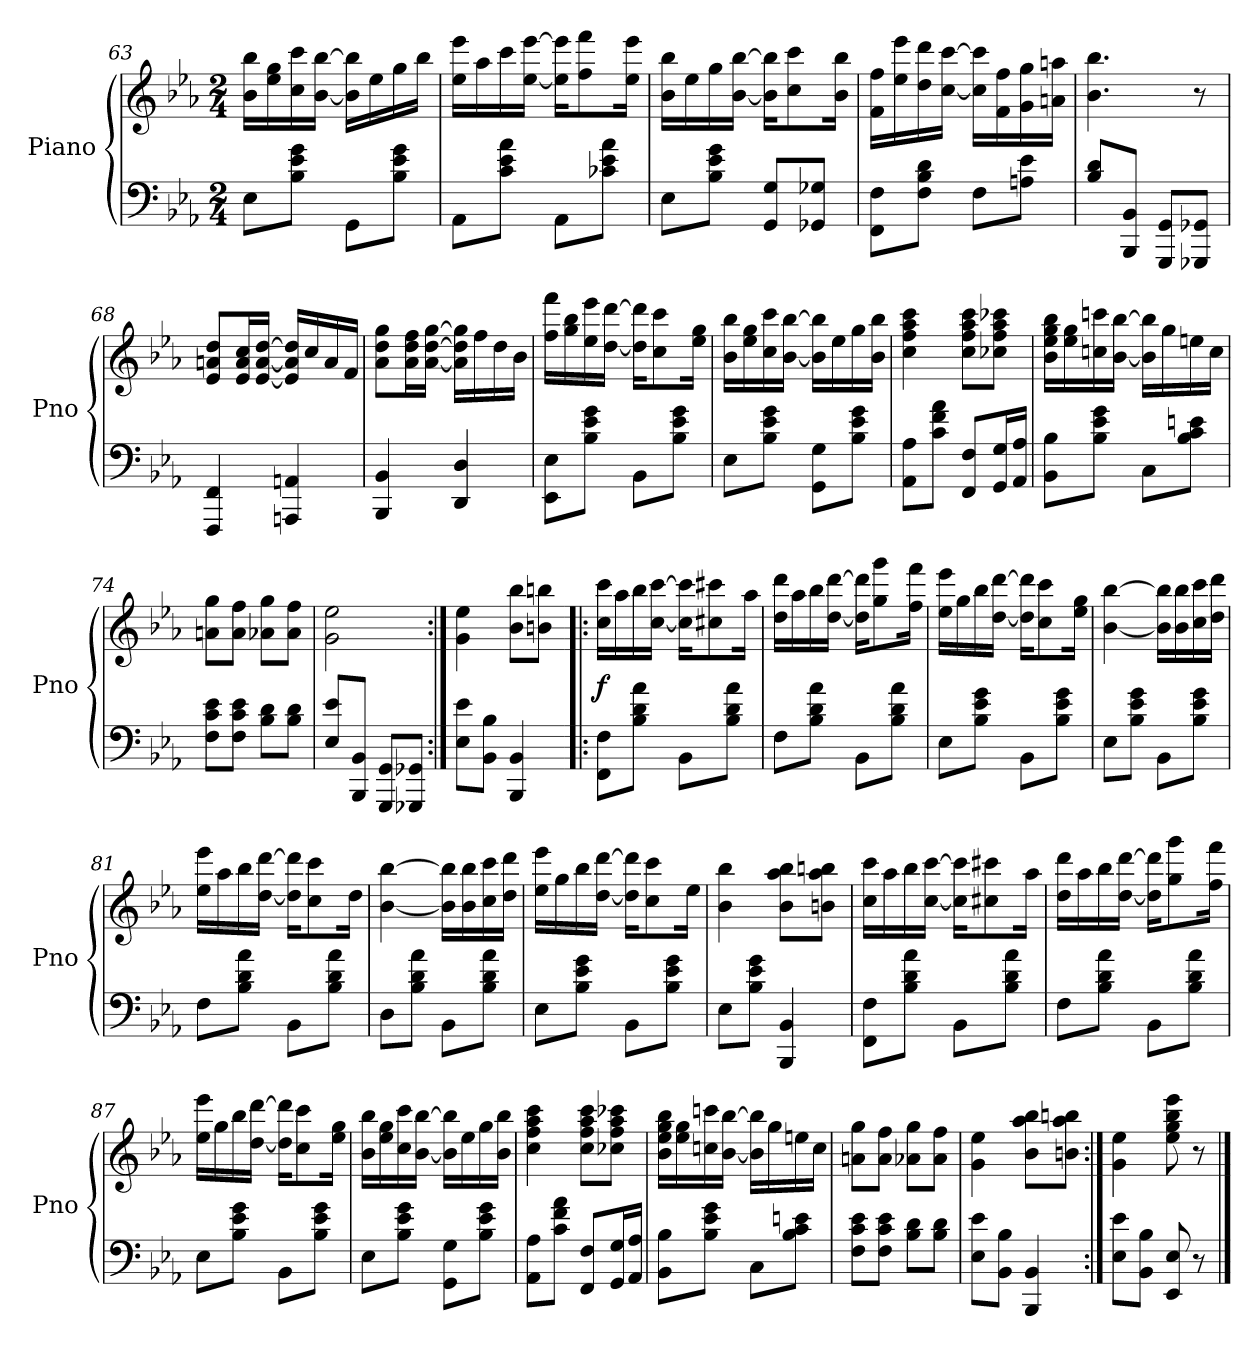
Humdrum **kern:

**kern	**kern	**dynam
*part1	*part1	*part1
*staff2	*staff1	*staff1/2
*I"Piano	*	*
*I'Pno	*	*
*clefF4	*clefG2	*
*k[b-e-a-]	*k[b-e-a-]	*
*M2/4	*M2/4	*
=63	=63	=63
8E-L	16b- 16bb-LL	.
.	16ee- 16gg	.
8B- 8e- 8gJ	16cc 16ccc	.
.	[16b- [16bb-JJ	.
8GGL	16b-] 16bb-]LL	.
.	16ee-	.
8B- 8e- 8gJ	16gg	.
.	16bb-JJ	.
=64	=64	=64
8AA-L	16ee- 16eee-LL	.
.	16aa-	.
8c 8e- 8a-J	16ccc	.
.	[16ee- [16eee-JJ	.
8AA-L	16ee-] 16eee-]KL	.
.	8ff 8fff	.
8c-X 8e- 8a-J	.	.
.	16ee- 16eee-Jk	.
=65	=65	=65
8E-L	16b- 16bb-LL	.
.	16ee-	.
8B- 8e- 8gJ	16gg	.
.	[16b- [16bb-JJ	.
8GG 8GL	16b-] 16bb-]KL	.
.	8cc 8ccc	.
8GG-X 8G-XJ	.	.
.	16b- 16bb-Jk	.
=66	=66	=66
8FF 8FL	16f 16ffLL	.
.	16ee- 16eee-	.
8F 8B- 8dJ	16dd 16ddd	.
.	[16cc [16cccJJ	.
8FL	16cc] 16ccc]LL	.
.	16f 16ff	.
8An 8e-J	16g 16gg	.
.	16an 16aanJJ	.
=67	=67	=67
8B- 8dL	4.b- 4.bb-	.
8BBB- 8BB-J	.	.
8GGG 8GGL	.	.
8GGG-X 8GG-XJ	8r	.
=68	=68	=68
4FFF 4FF	8e- 8an 8ddL	.
.	16e- 16a 16ccL	.
.	[16e- [16a [16ddJJ	.
4AAAn 4AAn	16e-] 16a] 16dd]LL	.
.	16cc	.
.	16a	.
.	16fJJ	.
=69	=69	=69
4BBB- 4BB-	8a- 8dd 8ggL	.
.	16a- 16dd 16ffL	.
.	[16a- [16dd [16ggJJ	.
4DD 4D	16a-] 16dd] 16gg]LL	.
.	16ff	.
.	16dd	.
.	16b-JJ	.
=70	=70	=70
8EE- 8E-L	16ff 16fffLL	.
.	16gg 16bb-	.
8B- 8e- 8gJ	16ee- 16eee-	.
.	[16dd [16dddJJ	.
8BB-L	16dd] 16ddd]KL	.
.	8cc 8ccc	.
8B- 8e- 8gJ	.	.
.	16ee- 16ggJk	.
=71	=71	=71
8E-L	16b- 16bb-LL	.
.	16ee- 16gg	.
8B- 8e- 8gJ	16cc 16ccc	.
.	[16b- [16bb-JJ	.
8GG 8GL	16b-] 16bb-]LL	.
.	16ee-	.
8B- 8e- 8gJ	16gg	.
.	16b- 16bb-JJ	.
=72	=72	=72
8AA- 8A-L	4cc 4ff 4aa- 4ccc	.
8c 8f 8a-J	.	.
8FF 8FL	8cc 8ff 8aa- 8cccL	.
16GG 16GL	8cc-X 8ff 8aa- 8ccc-XJ	.
16AA- 16A-JJ	.	.
=73	=73	=73
8BB- 8B-L	16b- 16ee- 16gg 16bb-LL	.
.	16ee- 16gg	.
8B- 8e- 8gJ	16ccn 16cccn	.
.	[16b- [16bb-JJ	.
8CL	16b-] 16bb-]LL	.
.	16gg	.
8B- 8c 8enJ	16een	.
.	16ccJJ	.
=74	=74	=74
8F 8c 8e-L	8an 8ggL	.
8F 8c 8e-J	8a 8ffJ	.
8B- 8dL	8a-X 8ggL	.
8B- 8dJ	8a- 8ffJ	.
=75	=75	=75
8E- 8e-L	2g 2ee-	.
8BBB- 8BB-J	.	.
8GGG 8GGL	.	.
8GGG-X 8GG-XJ	.	.
=76:|!	=76:|!	=76:|!
8E- 8e-L	4g 4ee-	.
8BB- 8B-J	.	.
4BBB- 4BB-	8b- 8bb-L	.
.	8bn 8bbnJ	.
=77!|:	=77!|:	=77!|:
8FF 8FL	16cc 16cccLL	f
.	16aa-	.
8B- 8d 8a-J	16bb-	.
.	[16cc [16cccJJ	.
8BB-L	16cc] 16ccc]KL	.
.	8cc#X 8ccc#X	.
8B- 8d 8a-J	.	.
.	16aa-Jk	.
=78	=78	=78
8FL	16dd 16dddLL	.
.	16aa-	.
8B- 8d 8a-J	16bb-	.
.	[16dd [16dddJJ	.
8BB-L	16dd] 16ddd]KL	.
.	8gg 8ggg	.
8B- 8d 8a-J	.	.
.	16ff 16fffJk	.
=79	=79	=79
8E-L	16ee- 16eee-LL	.
.	16gg	.
8B- 8e- 8gJ	16bb-	.
.	[16dd [16dddJJ	.
8BB-L	16dd] 16ddd]KL	.
.	8cc 8ccc	.
8B- 8e- 8gJ	.	.
.	16ee- 16ggJk	.
=80	=80	=80
8E-L	[4b- [4bb-	.
8B- 8e- 8gJ	.	.
8BB-L	16b-] 16bb-]LL	.
.	16b- 16bb-	.
8B- 8e- 8gJ	16cc 16ccc	.
.	16dd 16dddJJ	.
=81	=81	=81
8FL	16ee- 16eee-LL	.
.	16aa-	.
8B- 8d 8a-J	16bb-	.
.	[16dd [16dddJJ	.
8BB-L	16dd] 16ddd]KL	.
.	8cc 8ccc	.
8B- 8d 8a-J	.	.
.	16ddJk	.
=82	=82	=82
8DL	[4b- [4bb-	.
8B- 8d 8a-J	.	.
8BB-L	16b-] 16bb-]LL	.
.	16b- 16bb-	.
8B- 8d 8a-J	16cc 16ccc	.
.	16dd 16dddJJ	.
=83	=83	=83
8E-L	16ee- 16eee-LL	.
.	16gg	.
8B- 8e- 8gJ	16bb-	.
.	[16dd [16dddJJ	.
8BB-L	16dd] 16ddd]KL	.
.	8cc 8ccc	.
8B- 8e- 8gJ	.	.
.	16ee-Jk	.
=84	=84	=84
8E-L	4b- 4bb-	.
8B- 8e- 8gJ	.	.
4BBB- 4BB-	8b- 8aa- 8bb-L	.
.	8bn 8aa- 8bbnJ	.
=85	=85	=85
8FF 8FL	16cc 16cccLL	.
.	16aa-	.
8B- 8d 8a-J	16bb-	.
.	[16cc [16cccJJ	.
8BB-L	16cc] 16ccc]KL	.
.	8cc#X 8ccc#X	.
8B- 8d 8a-J	.	.
.	16aa-Jk	.
=86	=86	=86
8FL	16dd 16dddLL	.
.	16aa-	.
8B- 8d 8a-J	16bb-	.
.	[16dd [16dddJJ	.
8BB-L	16dd] 16ddd]KL	.
.	8gg 8ggg	.
8B- 8d 8a-J	.	.
.	16ff 16fffJk	.
=87	=87	=87
8E-L	16ee- 16eee-LL	.
.	16gg	.
8B- 8e- 8gJ	16bb-	.
.	[16dd [16dddJJ	.
8BB-L	16dd] 16ddd]KL	.
.	8cc 8ccc	.
8B- 8e- 8gJ	.	.
.	16ee- 16ggJk	.
=88	=88	=88
8E-L	16b- 16bb-LL	.
.	16ee- 16gg	.
8B- 8e- 8gJ	16cc 16ccc	.
.	[16b- [16bb-JJ	.
8GG 8GL	16b-] 16bb-]LL	.
.	16ee-	.
8B- 8e- 8gJ	16gg	.
.	16b- 16bb-JJ	.
=89	=89	=89
8AA- 8A-L	4cc 4ff 4aa- 4ccc	.
8c 8f 8a-J	.	.
8FF 8FL	8cc 8ff 8aa- 8cccL	.
16GG 16GL	8cc-X 8ff 8aa- 8ccc-XJ	.
16AA- 16A-JJ	.	.
=90	=90	=90
8BB- 8B-L	16b- 16ee- 16gg 16bb-LL	.
.	16ee- 16gg	.
8B- 8e- 8gJ	16ccn 16cccn	.
.	[16b- [16bb-JJ	.
8CL	16b-] 16bb-]LL	.
.	16gg	.
8B- 8c 8enJ	16een	.
.	16ccJJ	.
=91	=91	=91
8F 8c 8e-L	8an 8ggL	.
8F 8c 8e-J	8a 8ffJ	.
8B- 8dL	8a-X 8ggL	.
8B- 8dJ	8a- 8ffJ	.
=92	=92	=92
8E- 8e-L	4g 4ee-	.
8BB- 8B-J	.	.
4BBB- 4BB-	8b- 8aa- 8bb-L	.
.	8bn 8aa- 8bbnJ	.
=93:|!	=93:|!	=93:|!
8E- 8e-L	4g 4ee-	.
8BB- 8B-J	.	.
8EE- 8E-	8ee- 8gg 8bb- 8eee-	.
8r	8r	.
==	==	==
*-	*-	*-
